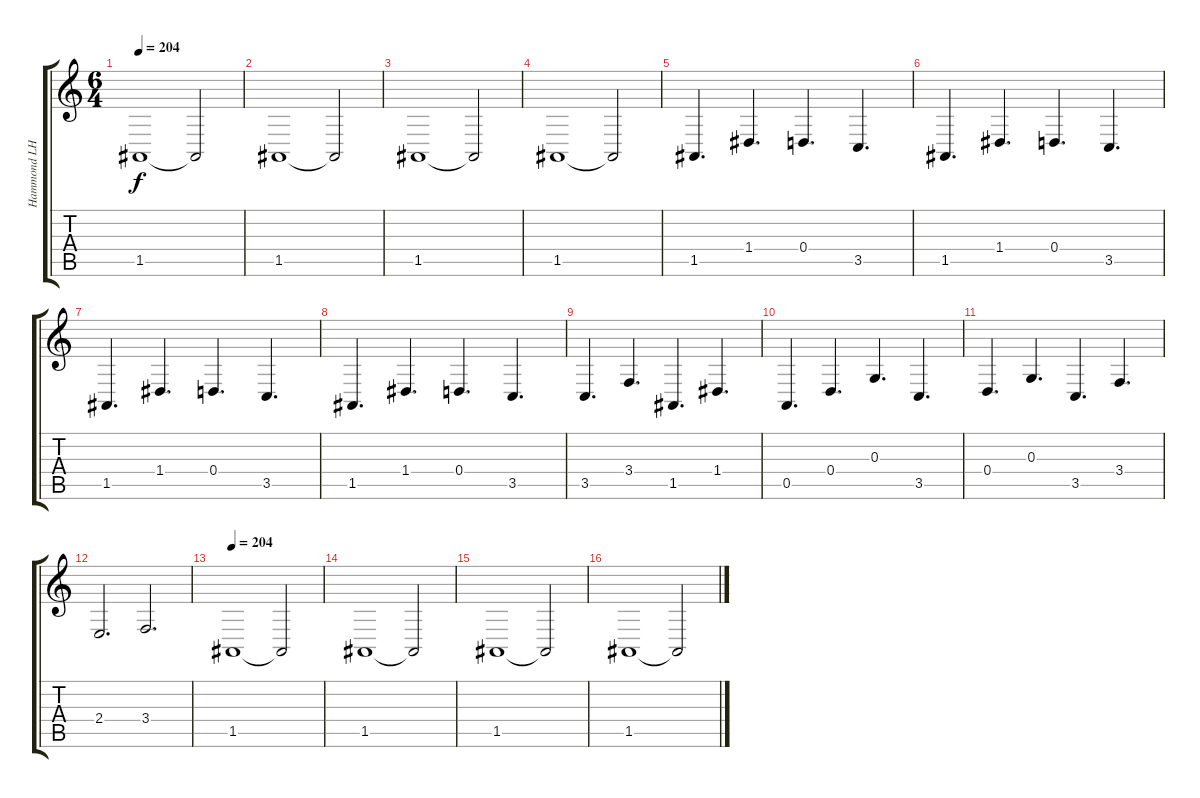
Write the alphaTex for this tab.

\track ("Hammond LH" "Hammond LH") {instrument percussiveorgan}
\staff {score tabs}
\tuning (E4 B3 G3 D3 A2 E2) {hide}
\ts (6 4)
\tempo 204
\clef g2
\ks c
1.5.1{dy f} 1.5{t}.2 |
1.5.1 1.5{t}.2 |
1.5.1 1.5{t}.2 |
1.5.1 1.5{t}.2 |
1.5.4{d} 1.4.4{d} 0.4.4{d} 3.5.4{d} |
1.5.4{d} 1.4.4{d} 0.4.4{d} 3.5.4{d} |
1.5.4{d} 1.4.4{d} 0.4.4{d} 3.5.4{d} |
1.5.4{d} 1.4.4{d} 0.4.4{d} 3.5.4{d} |
3.5.4{d} 3.4.4{d} 1.5.4{d} 1.4.4{d} |
0.5.4{d} 0.4.4{d} 0.3.4{d} 3.5.4{d} |
0.4.4{d} 0.3.4{d} 3.5.4{d} 3.4.4{d} |
2.4.2{d} 3.4.2{d} |
\tempo 204
1.5.1 1.5{t}.2 |
1.5.1 1.5{t}.2 |
1.5.1 1.5{t}.2 |
1.5.1 1.5{t}.2
